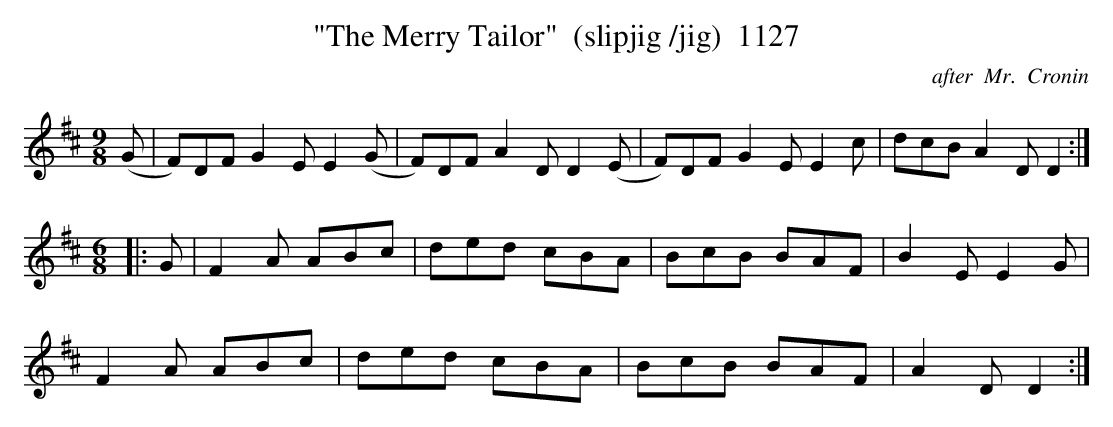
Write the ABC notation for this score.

X:1
T:"The Merry Tailor"  (slipjig /jig)  1127
C:after  Mr.  Cronin
BRENNAN July 2003 (HTTP://WWW.SOSYOURMOM.COM)
M:9/8
L:1/8
K:D
(G|F)DF G2E E2(G|F)DF A2D D2(E|F)DF G2E E2c|dcB A2D D2:|
M:6/8
|:G|F2A ABc|ded cBA|BcB BAF|B2E E2G|
F2A ABc|ded cBA|BcB BAF|A2D D2:|
